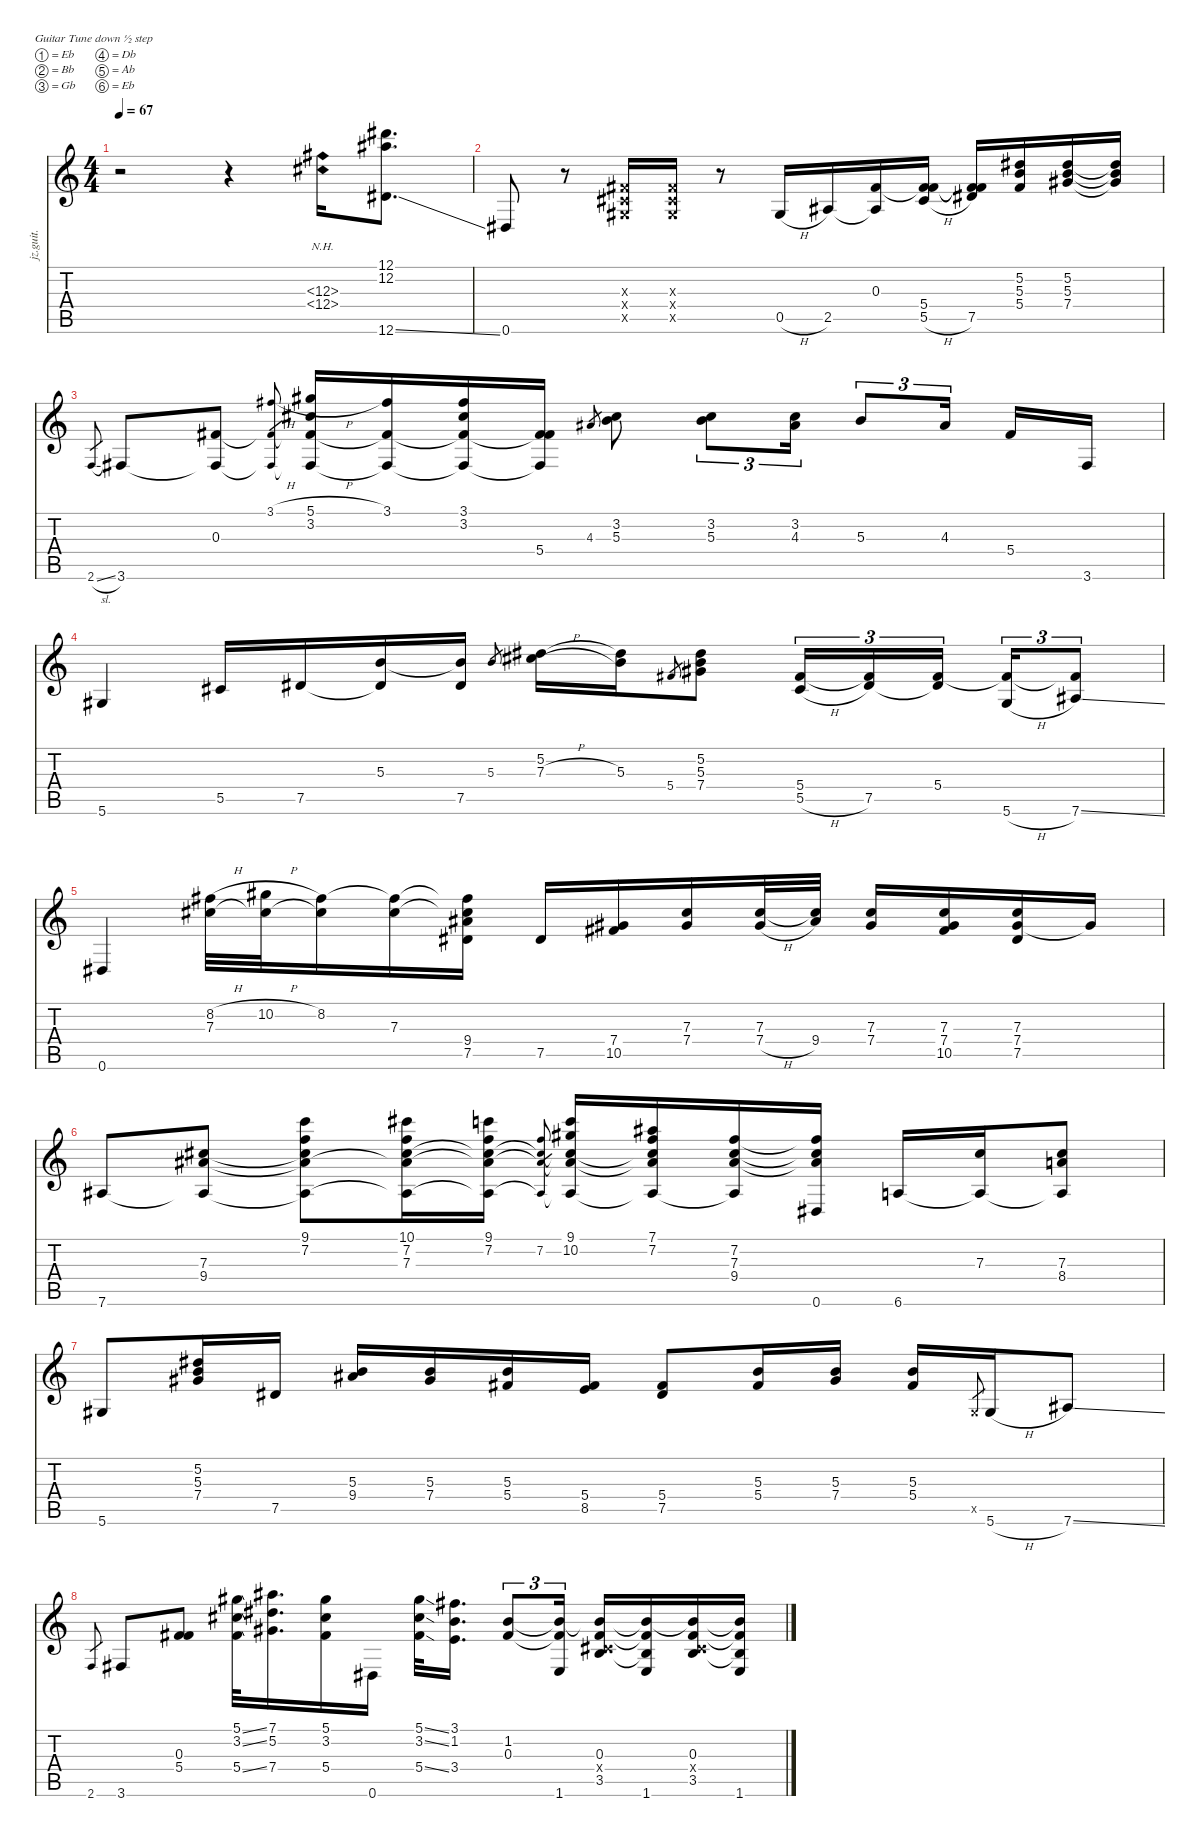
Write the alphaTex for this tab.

\defaultSystemsLayout 4
\hideDynamics
\bracketExtendMode nobrackets
\otherSystemsTrackNameOrientation horizontal
\track ("Jimi Hendrix" "jz.guit.") {instrument electricguitarjazz}
\staff {score tabs}
\tuning (Eb4 Bb3 Gb3 Db3 Ab2 Eb2)
\ts (4 4)
\tempo 67
\clef g2
\ks c
r.2{dy f instrument electricguitarjazz beam Down} r.4{beam Down} (12.3{nh acc #} 12.4{nh acc #}).16{beam Down} (12.1{acc #} 12.2{acc #} 12.6{ss acc #}).8{d beam Down} |
0.6{acc #}.8{beam Up} r.8{beam Up} (0.3{x acc #} 0.4{x acc #} 0.5{x acc #}).16{beam Up} (0.3{x acc #} 0.4{x acc #} 0.5{x acc #}).16{beam Up} r.8{beam Up} 0.5{h acc #}.16{beam Up} 2.5{acc #}.16{beam Up} (0.3{acc #} 2.5{t acc #}).16{beam Up} (5.4{acc #} 5.5{h acc #} 0.3{t acc #}).16{beam Up} (0.3{t acc #} 5.4{t acc #} 7.5{acc #}).16{beam Up} (5.2{acc #} 5.3 5.4{acc #}).16{beam Up} (5.2{acc #} 5.3 7.4{acc #}).16{beam Up} (5.2{t acc #} 5.3{t} 7.4{t acc #}).16{beam Up} |
2.6{sl}.8{gr dy mf beam Up} 3.6{acc #}.8{dy f beam Up} (0.3{acc #} 3.6{t acc #}).8{beam Up} (3.1{h acc #} 0.3{t acc #} 3.6{t acc #}).8{gr dy mp beam Up} (5.1{h acc #} 3.2{acc #} 0.3{t acc #} 3.6{t acc #}).16{dy f beam Up} (3.1{acc #} 0.3{t acc #} 3.6{t acc #}).16{beam Up} (3.1{acc #} 3.2{acc #} 0.3{t acc #} 3.6{t acc #}).16{beam Up} (0.3{t acc #} 5.4{acc #} 3.6{t acc #}).16{beam Up} 4.3{acc #}.8{gr dy mf beam Up} (3.2{acc #} 5.3).8{dy f beam Down} (3.2{acc #} 5.3).8{tu (3 2) beam Down} (3.2{acc #} 4.3{acc #}).16{tu (3 2) beam Down} 5.3.8{tu (3 2) beam Up} 4.3{acc #}.16{tu (3 2) beam Up} 5.4{acc #}.16{beam Up} 3.6{acc #}.16{beam Up} |
5.6{acc #}.4{beam Up} 5.5{acc #}.16{beam Up} 7.5{acc #}.16{beam Up} (5.3 7.5{t acc #}).16{beam Up} (5.3{t} 7.5{acc #}).16{beam Up} 5.3.8{gr dy mf beam Up} (5.2{acc #} 7.3{h acc #}).16{dy f beam Down} (5.3 5.2{t acc #}).16{beam Down} 5.4{acc #}.8{gr dy mf beam Up} (5.2{acc #} 5.3 7.4{acc #}).8{dy f beam Down} (5.4{acc #} 5.5{h acc #}).16{tu (3 2) beam Up} (5.4{t acc #} 7.5{acc #}).16{tu (3 2) beam Up} (5.4{acc #} 7.5{t acc #}).16{tu (3 2) beam Up} (5.6{h acc #} 5.4{t acc #}).16{tu (3 2) beam Up} (5.4{t acc #} 7.6{ss acc #}).8{tu (3 2) beam Up} |
0.6{acc #}.4{beam Up} (8.2{h acc #} 7.3{acc #}).32{beam Down} (10.2{h acc #} 7.3{t acc #}).32{beam Down} (8.2{acc #} 7.3{t acc #}).16{beam Down} (7.3{acc #} 8.2{t acc #}).16{beam Down} (8.2{t acc #} 7.3{t acc #} 9.4{acc #} 7.5{acc #}).16{beam Down} 7.5{acc #}.16{beam Up} (7.4{acc #} 10.5{acc #}).16{beam Up} (7.3{acc #} 7.4{acc #}).16{beam Up} (7.3{acc #} 7.4{h acc #}).32{beam Up} (7.3{t acc #} 9.4{acc #}).32{beam Up} (7.3{acc #} 7.4{acc #}).16{beam Up} (7.3{acc #} 7.4{acc #} 10.5{acc #}).16{beam Up} (7.3{acc #} 7.4{acc #} 7.5{acc #}).16{beam Up} 7.4{t acc #}.16{beam Up} |
7.6{acc #}.8{beam Up} (7.3{acc #} 9.4{acc #} 7.6{t acc #}).8{beam Up} (9.1 7.2 7.3{t acc #} 9.4{t acc #} 7.6{t acc #}).8{beam Down} (10.1{acc #} 7.2 7.3{acc #} 9.4{t acc #} 7.6{t acc #}).16{beam Down} (9.1 7.2 7.3{t acc #} 9.4{t acc #} 7.6{t acc #}).16{beam Down} (7.2 7.3{t acc #} 9.4{t acc #} 7.6{t acc #}).8{gr dy mf beam Up} (9.1 10.2{acc #} 7.3{t acc #} 9.4{t acc #} 7.6{t acc #}).16{dy f beam Up} (7.1{acc #} 7.2 7.3{t acc #} 9.4{t acc #} 7.6{t acc #}).16{beam Up} (7.2 7.3{acc #} 9.4{acc #} 7.6{t acc #}).16{beam Up} (7.2{t} 7.3{t acc #} 9.4{t acc #} 0.6{acc #}).16{beam Up} 6.6.16{beam Up} (7.3{acc #} 6.6{t}).16{beam Up} (7.3{acc #} 8.4 6.6{t}).8{beam Up} |
5.6{acc #}.8{beam Up} (5.2{acc #} 5.3 7.4{acc #}).16{beam Up} 7.5{acc #}.16{beam Up} (5.3 9.4{acc #}).16{beam Up} (5.3 7.4{acc #}).16{beam Up} (5.3 5.4{acc #}).16{beam Up} (5.4{acc #} 8.5).16{beam Up} (5.4{acc #} 7.5{acc #}).8{beam Up} (5.3 5.4{acc #}).16{beam Up} (5.3 7.4{acc #}).16{beam Up} (5.3 5.4{acc #}).16{beam Up} 0.5{x acc #}.8{gr dy ff beam Up} 5.6{h acc #}.16{dy f beam Up} 7.6{ss acc #}.8{beam Up} |
2.6.8{gr dy mf beam Up} 3.6{acc #}.8{dy f beam Up} (0.3{acc #} 5.4{acc #}).8{beam Up} (5.1{ss acc #} 3.2{ss acc #} 5.4{ss acc #}).32{beam Down} (7.1{acc #} 5.2{acc #} 7.4{acc #}).16{d beam Down} (5.1{acc #} 3.2{acc #} 5.4{acc #}).16{beam Down} 0.6{acc #}.16{beam Down} (5.1{ss acc #} 3.2{ss acc #} 5.4{ss acc #}).32{beam Down} (3.1{acc #} 1.2 3.4).16{d beam Down} (1.2 0.3{acc #}).8{tu (3 2) beam Up} (0.3{t acc #} 1.6 1.2{t}).16{tu (3 2) beam Up} (0.3{acc #} 0.4{x acc #} 3.5 1.2{t}).16{beam Up} (0.3{t acc #} 3.5{t} 1.6 1.2{t}).16{beam Up} (0.3{acc #} 0.4{x acc #} 3.5 1.2{t}).16{beam Up} (1.2{t} 0.3{t acc #} 3.5{t} 1.6).16{beam Up}
